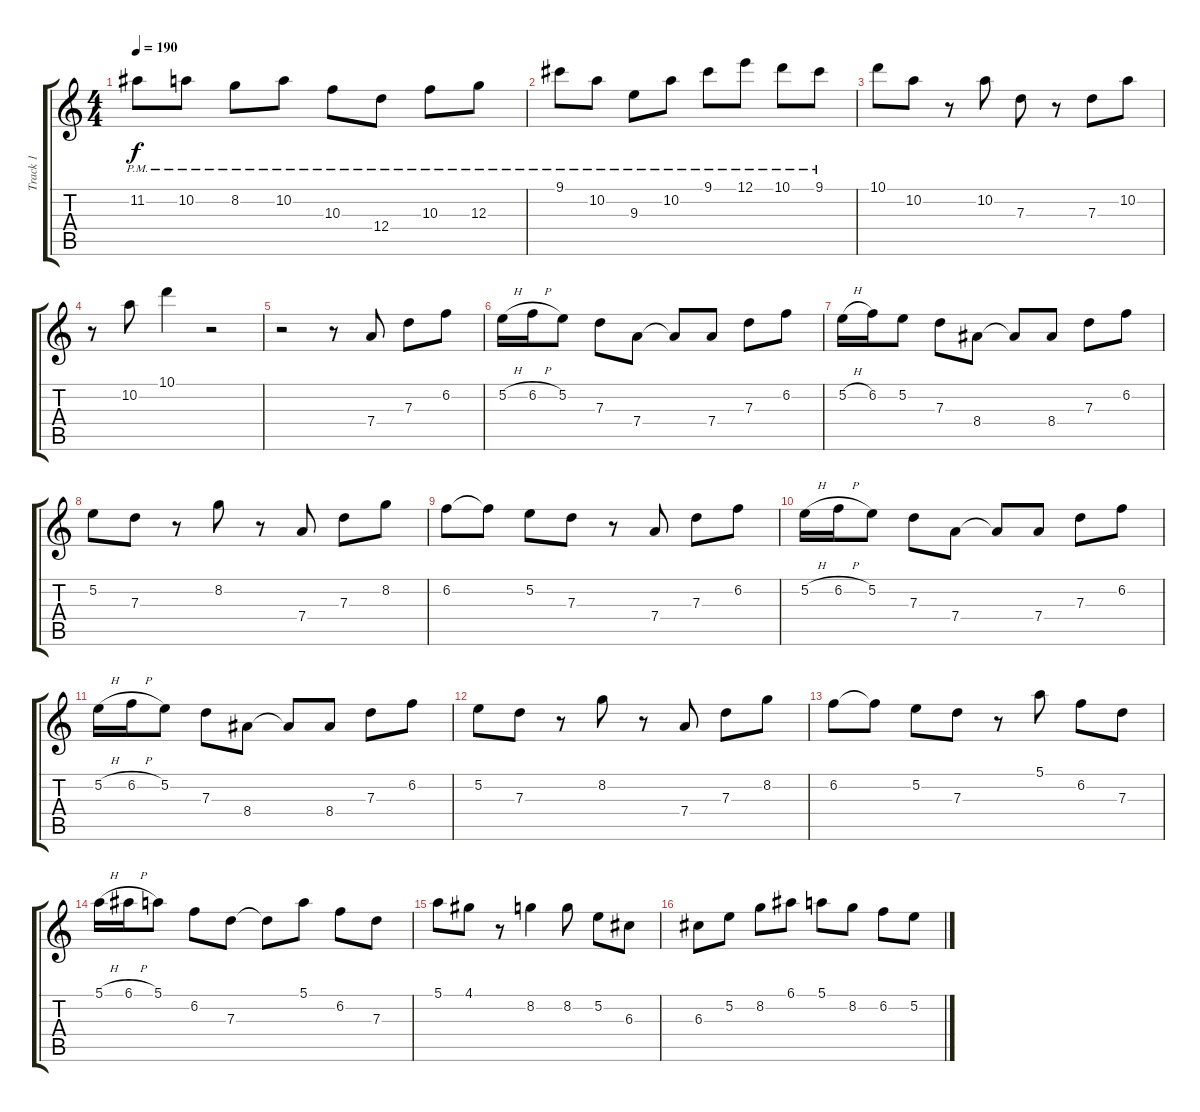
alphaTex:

\track ("Track 1" "Track 1") {instrument acousticguitarsteel}
\staff {score tabs}
\tuning (E4 B3 G3 D3 A2 E2) {hide}
\ts (4 4)
\tempo 190
\clef g2
\ks c
11.2{pm}.8{dy f} 10.2{pm}.8 8.2{pm}.8 10.2{pm}.8 10.3{pm}.8 12.4{pm}.8 10.3{pm}.8 12.3{pm}.8 |
9.1{pm}.8 10.2{pm}.8 9.3{pm}.8 10.2{pm}.8 9.1{pm}.8 12.1{pm}.8 10.1{pm}.8 9.1{pm}.8 |
10.1.8 10.2.8 r.8 10.2.8 7.3.8 r.8 7.3.8 10.2.8 |
r.8 10.2.8 10.1.4 r.2 |
r.2 r.8 7.4.8 7.3.8 6.2.8 |
5.2{h}.16 6.2{h}.16 5.2.8 7.3.8 7.4.8 7.4{t}.8 7.4.8 7.3.8 6.2.8 |
5.2{h}.16 6.2.16 5.2.8 7.3.8 8.4.8 8.4{t}.8 8.4.8 7.3.8 6.2.8 |
5.2.8 7.3.8 r.8 8.2.8 r.8 7.4.8 7.3.8 8.2.8 |
6.2.8 6.2{t}.8 5.2.8 7.3.8 r.8 7.4.8 7.3.8 6.2.8 |
5.2{h}.16 6.2{h}.16 5.2.8 7.3.8 7.4.8 7.4{t}.8 7.4.8 7.3.8 6.2.8 |
5.2{h}.16 6.2{h}.16 5.2.8 7.3.8 8.4.8 8.4{t}.8 8.4.8 7.3.8 6.2.8 |
5.2.8 7.3.8 r.8 8.2.8 r.8 7.4.8 7.3.8 8.2.8 |
6.2.8 6.2{t}.8 5.2.8 7.3.8 r.8 5.1.8 6.2.8 7.3.8 |
5.1{h}.16 6.1{h}.16 5.1.8 6.2.8 7.3.8 7.3{t}.8 5.1.8 6.2.8 7.3.8 |
5.1.8 4.1.8 r.8 8.2.4 8.2.8 5.2.8 6.3.8 |
6.3.8 5.2.8 8.2.8 6.1.8 5.1.8 8.2.8 6.2.8 5.2.8
